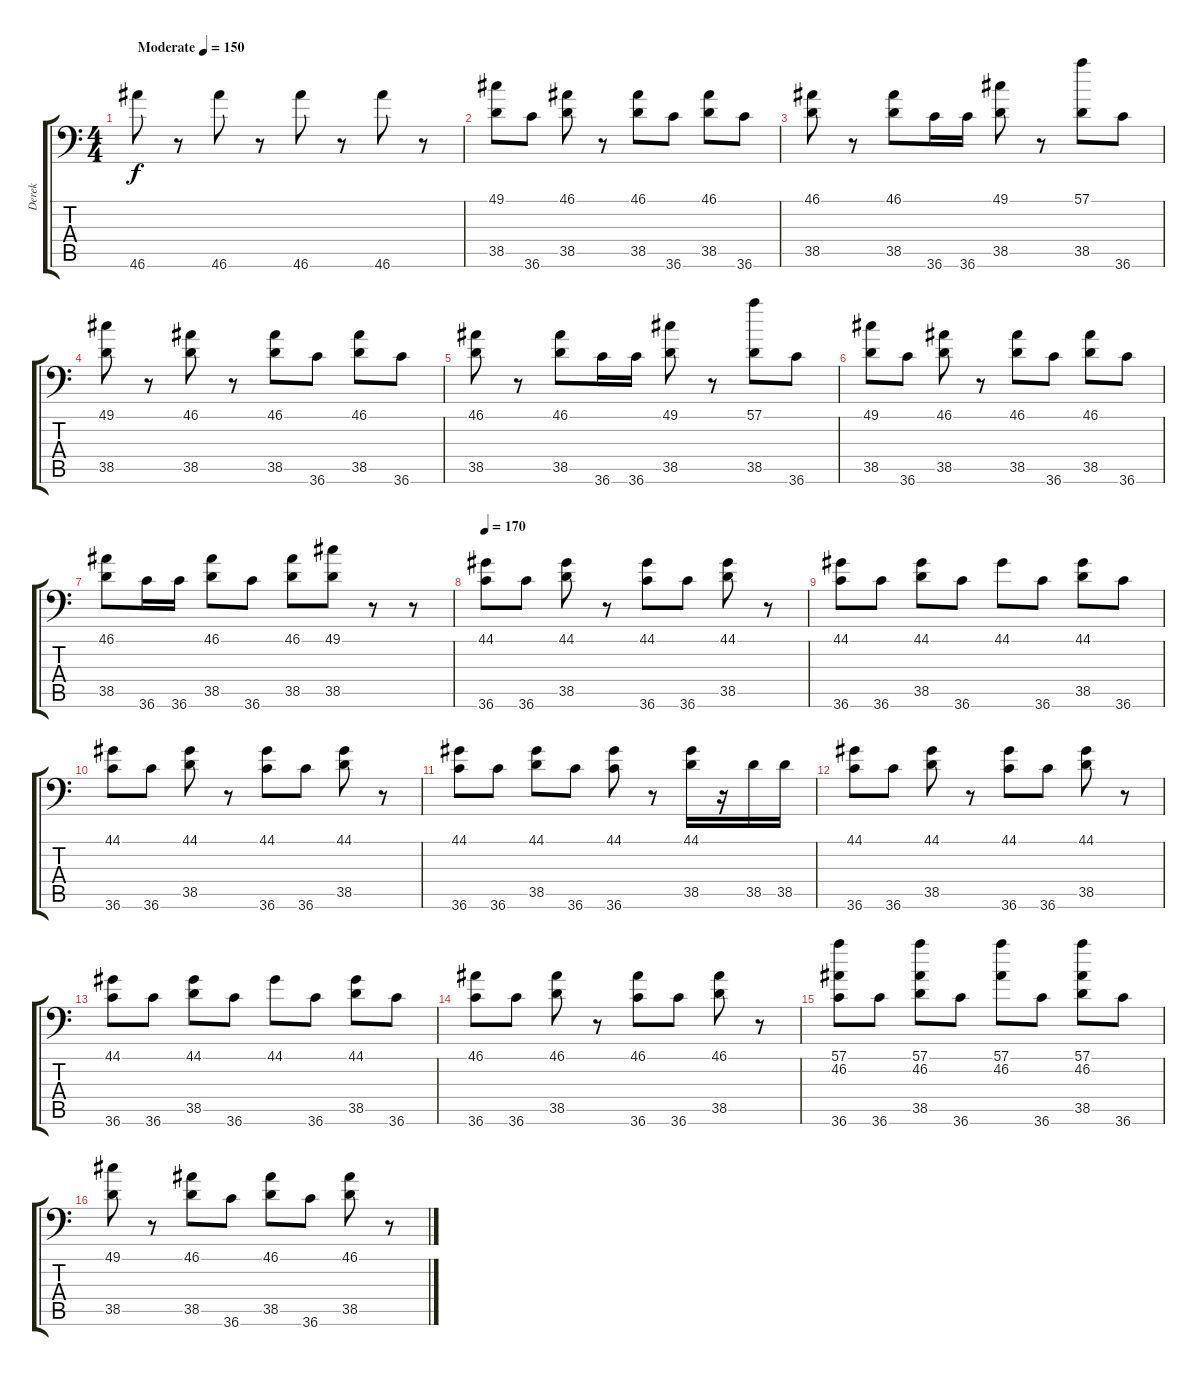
\track ("Derek" "Derek") {instrument acousticgrandpiano}
\staff {score tabs}
\tuning (C-1 C-1 C-1 C-1 C-1 C-1) {hide}
\ts (4 4)
\tempo (150 "Moderate")
\clef f4
\ks c
46.6.8{dy f instrument acousticgrandpiano} r.8 46.6.8 r.8 46.6.8 r.8 46.6.8 r.8 |
(49.1 38.5).8 36.6.8 (46.1 38.5).8 r.8 (46.1 38.5).8 36.6.8 (46.1 38.5).8 36.6.8 |
(46.1 38.5).8 r.8 (46.1 38.5).8 36.6.16 36.6.16 (49.1 38.5).8 r.8 (57.1 38.5).8 36.6.8 |
(49.1 38.5).8 r.8 (46.1 38.5).8 r.8 (46.1 38.5).8 36.6.8 (46.1 38.5).8 36.6.8 |
(46.1 38.5).8 r.8 (46.1 38.5).8 36.6.16 36.6.16 (49.1 38.5).8 r.8 (57.1 38.5).8 36.6.8 |
(49.1 38.5).8 36.6.8 (46.1 38.5).8 r.8 (46.1 38.5).8 36.6.8 (46.1 38.5).8 36.6.8 |
(46.1 38.5).8 36.6.16 36.6.16 (46.1 38.5).8 36.6.8 (46.1 38.5).8 (49.1 38.5).8 r.8 r.8 |
\tempo 170
(44.1 36.6).8 36.6.8 (44.1 38.5).8 r.8 (44.1 36.6).8 36.6.8 (44.1 38.5).8 r.8 |
(44.1 36.6).8 36.6.8 (44.1 38.5).8 36.6.8 44.1.8 36.6.8 (44.1 38.5).8 36.6.8 |
(44.1 36.6).8 36.6.8 (44.1 38.5).8 r.8 (44.1 36.6).8 36.6.8 (44.1 38.5).8 r.8 |
(44.1 36.6).8 36.6.8 (44.1 38.5).8 36.6.8 (44.1 36.6).8 r.8 (44.1 38.5).16 r.16 38.5.16 38.5.16 |
(44.1 36.6).8 36.6.8 (44.1 38.5).8 r.8 (44.1 36.6).8 36.6.8 (44.1 38.5).8 r.8 |
(44.1 36.6).8 36.6.8 (44.1 38.5).8 36.6.8 44.1.8 36.6.8 (44.1 38.5).8 36.6.8 |
(46.1 36.6).8 36.6.8 (46.1 38.5).8 r.8 (46.1 36.6).8 36.6.8 (46.1 38.5).8 r.8 |
(57.1 46.2 36.6).8 36.6.8 (57.1 46.2 38.5).8 36.6.8 (57.1 46.2).8 36.6.8 (57.1 46.2 38.5).8 36.6.8 |
(49.1 38.5).8 r.8 (46.1 38.5).8 36.6.8 (46.1 38.5).8 36.6.8 (46.1 38.5).8 r.8
